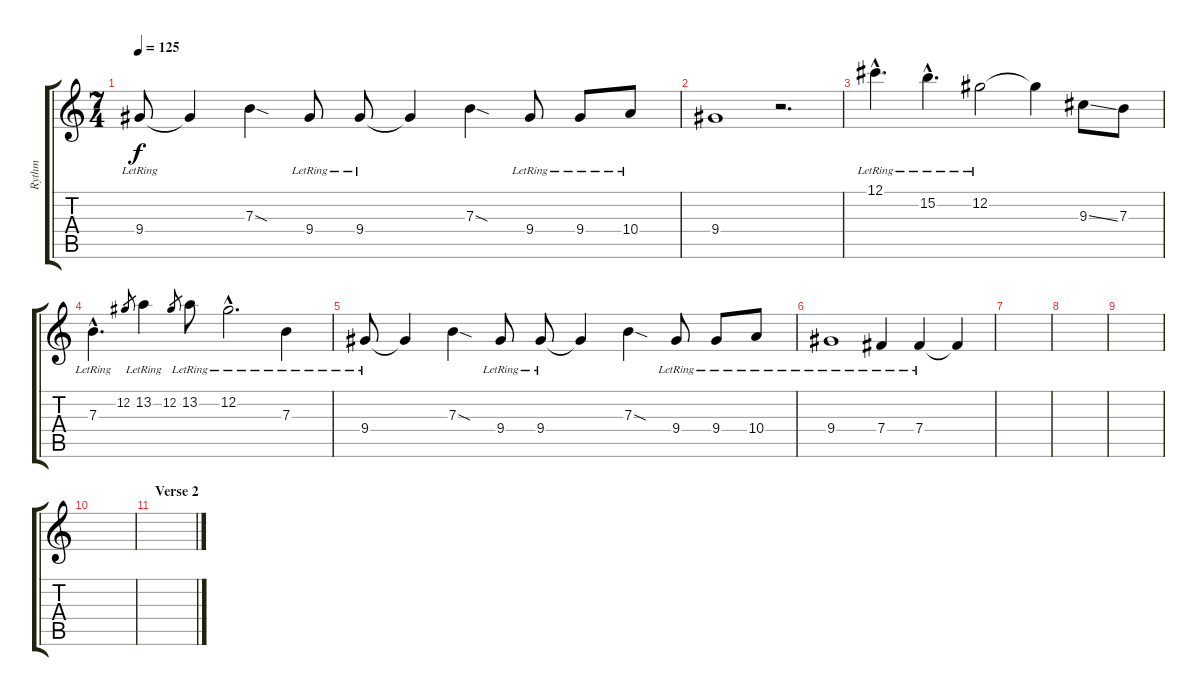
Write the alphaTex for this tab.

\track ("Rythm" "Rythm") {instrument electricguitarjazz}
\staff {score tabs}
\tuning (Db4 Ab3 E3 B2 Gb2 Db2) {hide}
\ts (7 4)
\tempo 125
\clef g2
\ks c
9.4{lr}.8{dy f} 9.4{t}.4 7.3{sod}.4 9.4{lr}.8 9.4{lr}.8 9.4{t}.4 7.3{sod}.4 9.4{lr}.8 9.4{lr}.8 10.4{lr}.8 |
9.4.1 r.2{d} |
12.1{hac lr}.4{d} 15.2{hac lr}.4{d} 12.2{lr}.2 12.2{t}.4 9.3{ss}.8 7.3.8 |
7.3{hac lr}.4{d} 12.2.8{gr} 13.2{lr}.4 12.2.8{gr} 13.2{lr}.8 12.2{hac lr}.2{d} 7.3{lr}.4 |
9.4{lr}.8 9.4{t}.4 7.3{sod}.4 9.4{lr}.8 9.4{lr}.8 9.4{t}.4 7.3{sod}.4 9.4{lr}.8 9.4{lr}.8 10.4{lr}.8 |
9.4{lr}.1 7.4{lr}.4 7.4{lr}.4 7.4{t}.4 |
|
|
|
|
\section ("" "Verse 2")
